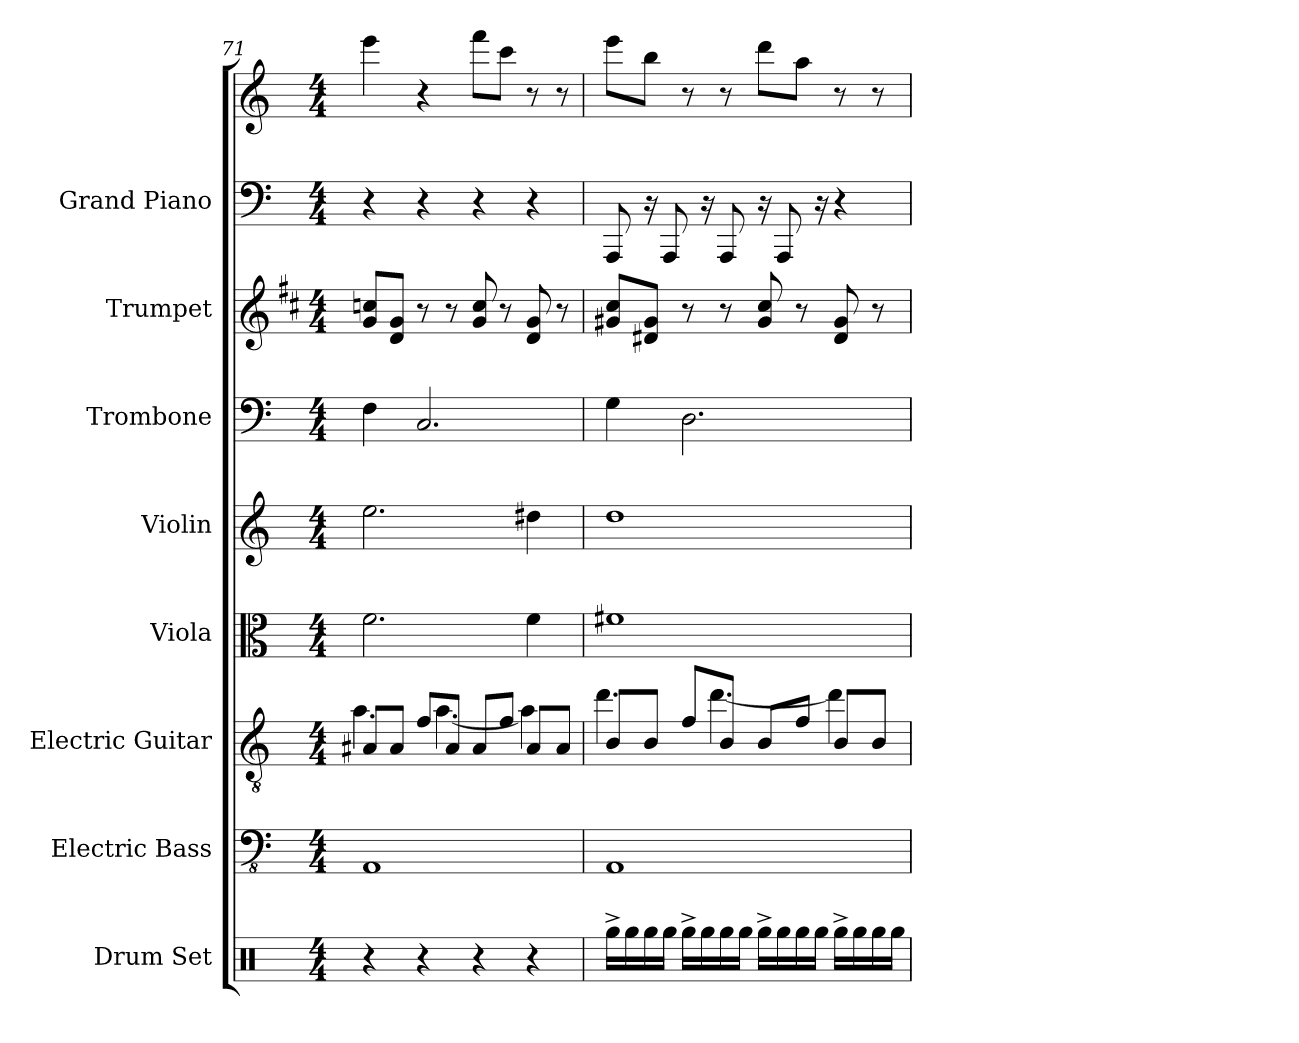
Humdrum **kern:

**kern	**kern	**kern	**kern	**kern	**kern	**kern	**kern	**kern
*part8	*part7	*part6	*part5	*part4	*part3	*part2	*part1	*part1
*staff9	*staff8	*staff7	*staff6	*staff5	*staff4	*staff3	*staff2	*staff1
*I"Drum Set	*I"Electric Bass	*I"Electric Guitar	*I"Viola	*I"Violin	*I"Trombone	*I"Trumpet	*I"Grand Piano	*
*I'Drums	*I'El. B.	*I'El. Guit.	*I'Vla.	*I'Vln.	*I'Trb.	*I'Tpt.	*I'Pno.	*
*clefX	*clefFv4	*clefGv2	*clefC3	*clefG2	*clefF4	*clefG2	*clefF4	*clefG2
*	*	*	*	*	*	*ITrd1c2	*	*
*k[]	*k[]	*k[]	*k[]	*k[]	*k[]	*k[]	*k[]	*k[]
*M4/4	*M4/4	*M4/4	*M4/4	*M4/4	*M4/4	*M4/4	*M4/4	*M4/4
=71	=71	=71	=71	=71	=71	=71	=71	=71
*	*	*^	*	*	*	*	*	*
4r	1AAA	8A#XL	4.a	2.f	2.ee	4F	8f 8b-XL	4r	4eee
.	.	8A#J	.	.	.	.	8c 8fJ	.	.
4r	.	8fL	.	.	.	2.C	8r	4r	4r
.	.	8A#J	[4.a	.	.	.	8r	.	.
4r	.	8A#L	.	.	.	.	8f 8b-	4r	8fffL
.	.	8fJ	.	.	.	.	8r	.	8cccJ
4r	.	8A#L	4a]	4f	4dd#X	.	8c 8f	4r	8r
.	.	8A#J	.	.	.	.	8r	.	8r
=72	=72	=72	=72	=72	=72	=72	=72	=72	=72
16Rgg^LL	1AAA	8BL	4.dd	1f#X	1dd	4G	8f#X 8bL	8AAA	8eeeL
16Rgg	.	.	.	.	.	.	.	.	.
16Rgg	.	8BJ	.	.	.	.	8c#X 8f#J	16r	8bbJ
16RggJJ	.	.	.	.	.	.	.	8AAA	.
16Rgg^LL	.	8fL	.	.	.	2.D	8r	.	8r
16Rgg	.	.	.	.	.	.	.	16r	.
16Rgg	.	8BJ	[4.dd	.	.	.	8r	8AAA	8r
16RggJJ	.	.	.	.	.	.	.	.	.
16Rgg^LL	.	8BL	.	.	.	.	8f# 8b	16r	8dddL
16Rgg	.	.	.	.	.	.	.	8AAA	.
16Rgg	.	8fJ	.	.	.	.	8r	.	8aaJ
16RggJJ	.	.	.	.	.	.	.	16r	.
16Rgg^LL	.	8BL	4dd]	.	.	.	8c# 8f#	4r	8r
16Rgg	.	.	.	.	.	.	.	.	.
16Rgg	.	8BJ	.	.	.	.	8r	.	8r
16RggJJ	.	.	.	.	.	.	.	.	.
*	*	*v	*v	*	*	*	*	*	*
=	=	=	=	=	=	=	=	=
*-	*-	*-	*-	*-	*-	*-	*-	*-
